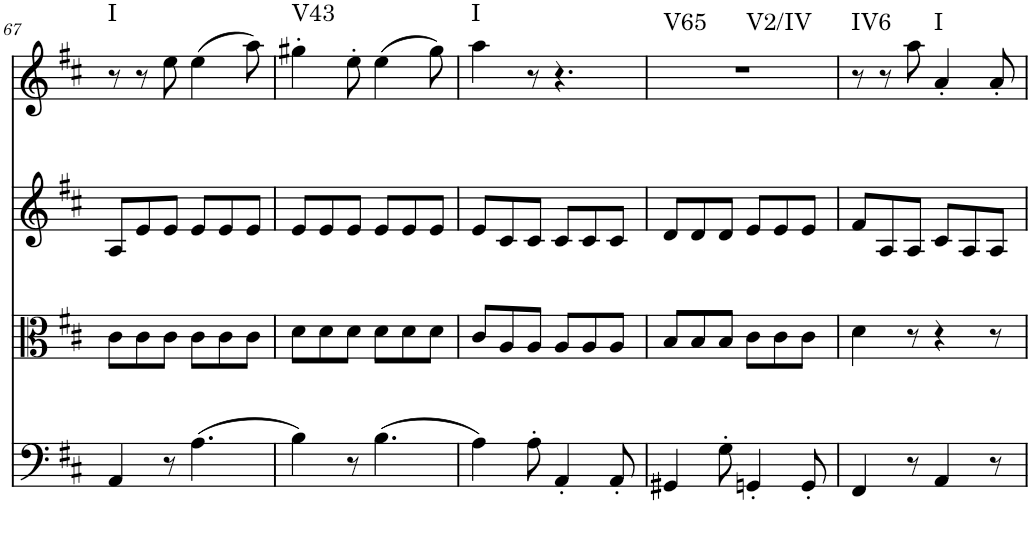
**kern	**kern	**kern	**kern	**harte
*part4	*part3	*part2	*part1	*part1
*staff4	*staff3	*staff2	*staff1	*
*I"Violoncello	*I"Viola	*I"Violin II	*I"Violin I	*
*I'Vc	*I'Vla	*I'Vln	*I'Vln	*
!!LO:PB:g=z
*clefF4	*clefC3	*clefG2	*clefG2	*
*k[f#c#]	*k[f#c#]	*k[f#c#]	*k[f#c#]	*
*M6/8	*M6/8	*M6/8	*M6/8	*
=67	=67	=67	=67	=67
!	!	!	!	!LO:H:kt=I
4AA/	8c#\L	8A/L	8r	N
.	8c#\	8e/	8r	.
8r	8c#\J	8e/J	8ee\	.
(4.A\	8c#\L	8e/L	(4ee\	.
.	8c#\	8e/	.	.
.	8c#\J	8e/J	8aa\)	.
=68	=68	=68	=68	=68
!	!	!	!	!LO:H:kt=V43
4B\)	8d\L	8e/L	4gg#X'\	N
.	8d\	8e/	.	.
8r	8d\J	8e/J	8ee'\	.
(4.B\	8d\L	8e/L	(4ee\	.
.	8d\	8e/	.	.
.	8d\J	8e/J	8gg#\)	.
=69	=69	=69	=69	=69
!	!	!	!	!LO:H:kt=I
4A\)	8c#/L	8e/L	4aa\	N
.	8A/	8c#/	.	.
8A'\	8A/J	8c#/J	8r	.
4AA'/	8A/L	8c#/L	4.r	.
.	8A/	8c#/	.	.
8AA'/	8A/J	8c#/J	.	.
=70	=70	=70	=70	=70
!	!	!	!	!LO:H:n=1:kt=V65
!	!	!	!	!LO:H:n=2:kt=V2/IV
4GG#X/	8B/L	8d/L	2.r	N N
.	8B/	8d/	.	.
8G'\	8B/J	8d/J	.	.
4GGn'/	8c#\L	8e/L	.	.
.	8c#\	8e/	.	.
8GG'/	8c#\J	8e/J	.	.
=71	=71	=71	=71	=71
!	!	!	!	!LO:H:kt=IV6
4FF#/	4d\	8f#/L	8r	N
.	.	8A/	8r	.
8r	8r	8A/J	8aa\	.
!	!	!	!	!LO:H:kt=I
4AA/	4r	8c#/L	4a'/	N
.	.	8A/	.	.
8r	8r	8A/J	8a'/	.
=	=	=	=	=
*-	*-	*-	*-	*-
